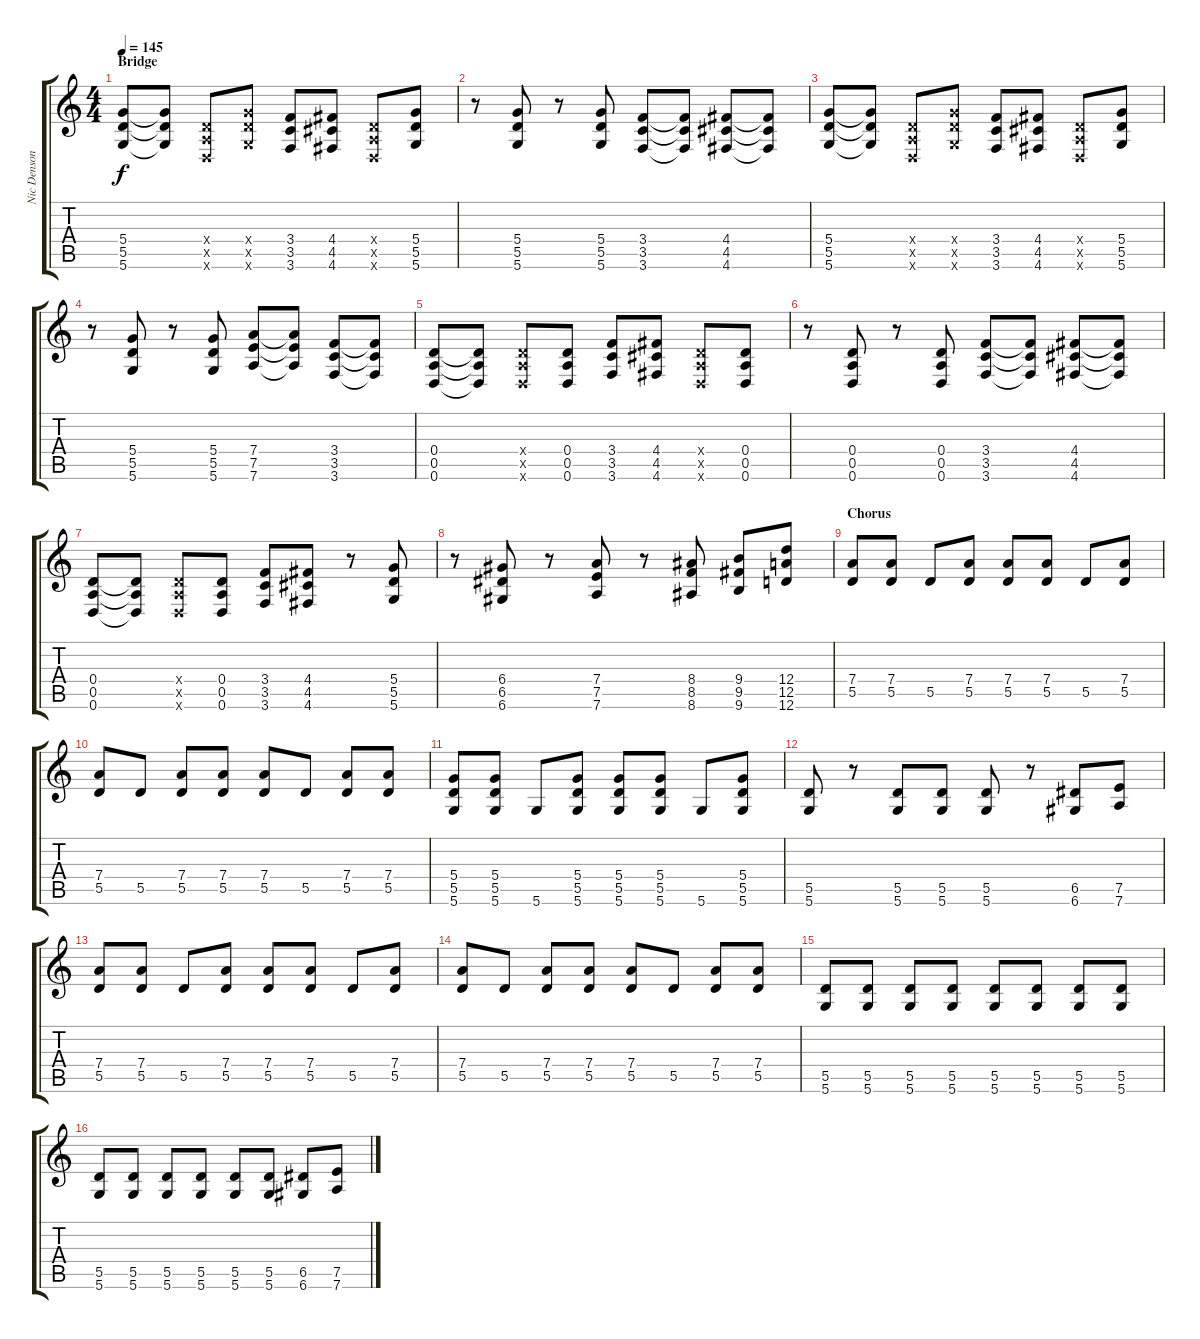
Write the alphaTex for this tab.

\track ("Nic Denson (Rhythm Guitar)" "Nic Denson") {instrument distortionguitar}
\staff {score tabs}
\tuning (E4 B3 G3 D3 A2 D2) {hide}
\ts (4 4)
\section ("" "Bridge")
\tempo 145
\clef g2
\ks c
(5.4 5.5 5.6).8{dy f} (5.4{t} 5.5{t} 5.6{t}).8 (0.4{x} 0.5{x} 0.6{x}).8 (5.4{x} 5.5{x} 5.6{x}).8 (3.4 3.5 3.6).8 (4.4 4.5 4.6).8 (0.4{x} 0.5{x} 0.6{x}).8 (5.4 5.5 5.6).8 |
r.8 (5.4 5.5 5.6).8 r.8 (5.4 5.5 5.6).8 (3.4 3.5 3.6).8 (3.4{t} 3.5{t} 3.6{t}).8 (4.4 4.5 4.6).8 (4.4{t} 4.5{t} 4.6{t}).8 |
(5.4 5.5 5.6).8 (5.4{t} 5.5{t} 5.6{t}).8 (0.4{x} 0.5{x} 0.6{x}).8 (5.4{x} 5.5{x} 5.6{x}).8 (3.4 3.5 3.6).8 (4.4 4.5 4.6).8 (0.4{x} 0.5{x} 0.6{x}).8 (5.4 5.5 5.6).8 |
r.8 (5.4 5.5 5.6).8 r.8 (5.4 5.5 5.6).8 (7.4 7.5 7.6).8 (7.4{t} 7.5{t} 7.6{t}).8 (3.4 3.5 3.6).8 (3.4{t} 3.5{t} 3.6{t}).8 |
(0.4 0.5 0.6).8 (0.4{t} 0.5{t} 0.6{t}).8 (0.4{x} 0.5{x} 0.6{x}).8 (0.4 0.5 0.6).8 (3.4 3.5 3.6).8 (4.4 4.5 4.6).8 (0.4{x} 0.5{x} 0.6{x}).8 (0.4 0.5 0.6).8 |
r.8 (0.4 0.5 0.6).8 r.8 (0.4 0.5 0.6).8 (3.4 3.5 3.6).8 (3.4{t} 3.5{t} 3.6{t}).8 (4.4 4.5 4.6).8 (4.4{t} 4.5{t} 4.6{t}).8 |
(0.4 0.5 0.6).8 (0.4{t} 0.5{t} 0.6{t}).8 (0.4{x} 0.5{x} 0.6{x}).8 (0.4 0.5 0.6).8 (3.4 3.5 3.6).8 (4.4 4.5 4.6).8 r.8 (5.4 5.5 5.6).8 |
r.8 (6.4 6.5 6.6).8 r.8 (7.4 7.5 7.6).8 r.8 (8.4 8.5 8.6).8 (9.4 9.5 9.6).8 (12.4 12.5 12.6).8 |
\section ("" "Chorus")
(7.4 5.5).8 (7.4 5.5).8 5.5.8 (7.4 5.5).8 (7.4 5.5).8 (7.4 5.5).8 5.5.8 (7.4 5.5).8 |
(7.4 5.5).8 5.5.8 (7.4 5.5).8 (7.4 5.5).8 (7.4 5.5).8 5.5.8 (7.4 5.5).8 (7.4 5.5).8 |
(5.4 5.5 5.6).8 (5.4 5.5 5.6).8 5.6.8 (5.4 5.5 5.6).8 (5.4 5.5 5.6).8 (5.4 5.5 5.6).8 5.6.8 (5.4 5.5 5.6).8 |
(5.5 5.6).8 r.8 (5.5 5.6).8 (5.5 5.6).8 (5.5 5.6).8 r.8 (6.5 6.6).8 (7.5 7.6).8 |
(7.4 5.5).8 (7.4 5.5).8 5.5.8 (7.4 5.5).8 (7.4 5.5).8 (7.4 5.5).8 5.5.8 (7.4 5.5).8 |
(7.4 5.5).8 5.5.8 (7.4 5.5).8 (7.4 5.5).8 (7.4 5.5).8 5.5.8 (7.4 5.5).8 (7.4 5.5).8 |
(5.5 5.6).8 (5.5 5.6).8 (5.5 5.6).8 (5.5 5.6).8 (5.5 5.6).8 (5.5 5.6).8 (5.5 5.6).8 (5.5 5.6).8 |
(5.5 5.6).8 (5.5 5.6).8 (5.5 5.6).8 (5.5 5.6).8 (5.5 5.6).8 (5.5 5.6).8 (6.5 6.6).8 (7.5 7.6).8
